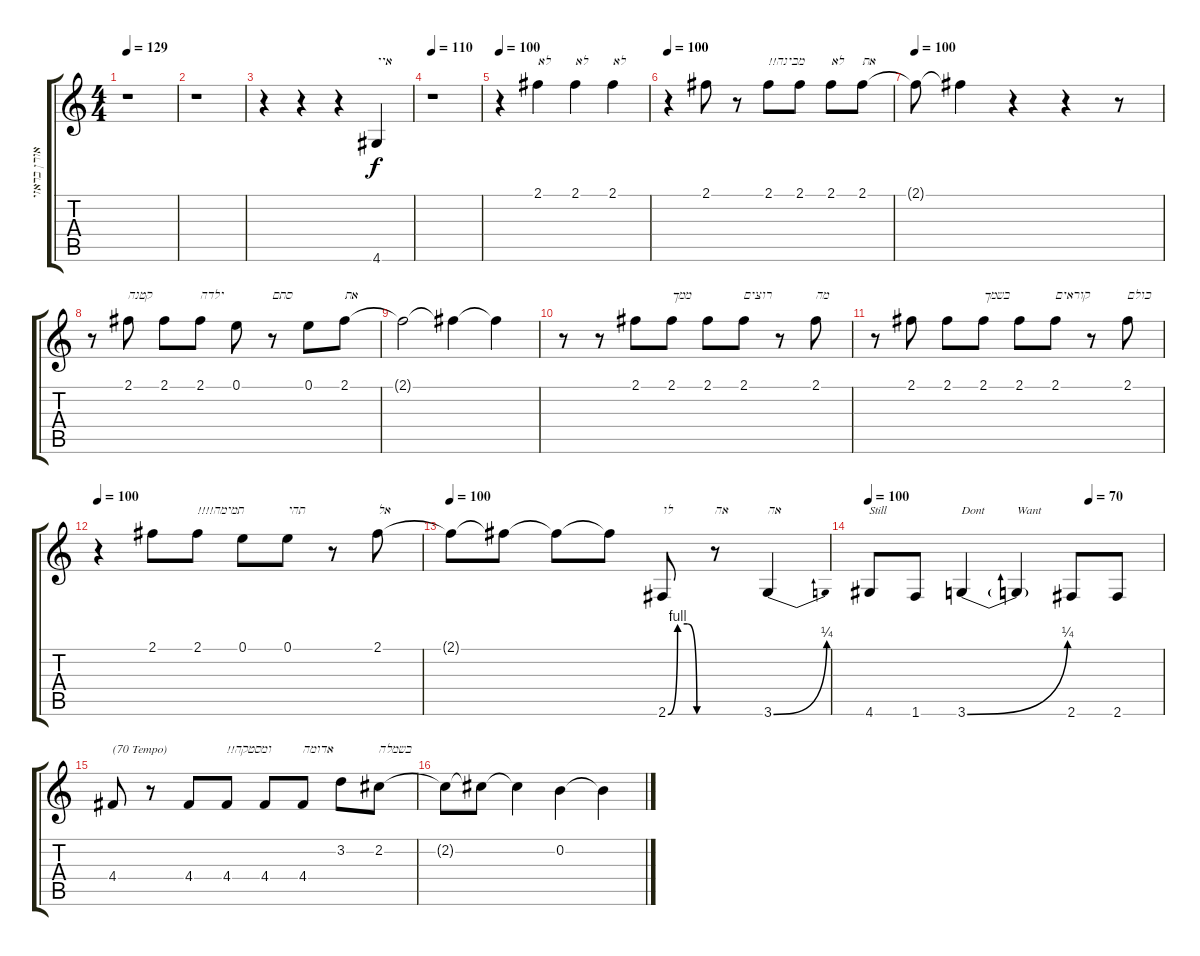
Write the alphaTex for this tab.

\track ("אורן בראזילאי - קולות" "אורן בראזי") {instrument contrabass}
\staff {score tabs}
\tuning (E4 B3 G3 D3 A2 E2) {hide}
\ts (4 4)
\tempo 129
\clef g2
\ks c
r.1{dy f} |
r.1 |
r.4 r.4 r.4{volume 16} 4.6.4{txt "איי"} |
\tempo 110
r.1 |
\tempo 100
r.4 2.1.4{txt "לא" volume 14} 2.1.4{txt "לא"} 2.1.4{txt "לא"} |
\tempo 100
r.4 2.1.8 r.8 2.1.8{txt "!!מבינה"} 2.1.8 2.1.8{txt "לא"} 2.1.8{txt "את"} |
\tempo 100
2.1{t}.8 2.1{t}.4 r.4 r.4 r.8 |
r.8 2.1.8{txt "קטנה"} 2.1.8 2.1.8{txt "ילדה"} 0.1.8 r.8{txt "סתם"} 0.1.8 2.1.8{txt "את "} |
2.1{t}.2 2.1{t}.4 2.1{t}.4 |
r.8 r.8 2.1.8 2.1.8{txt "ממך"} 2.1.8 2.1.8{txt "רוצים"} r.8 2.1.8{txt "מה"} |
r.8 2.1.8 2.1.8 2.1.8{txt "בשמך"} 2.1.8 2.1.8{txt "קוראים"} r.8 2.1.8{txt "כולם"} |
\tempo 100
r.4 2.1.8 2.1.8{txt "!!!!תמימה"} 0.1.8 0.1.8{txt "תהי"} r.8 2.1.8{txt "אל"} |
\tempo 100
2.1{t}.8 2.1{t}.8 2.1{t}.8 2.1{t}.8 2.6{be (custom 0 0 15 4 30 4 45 0 60 0)}.8{txt "לו"} r.8{txt "אה"} 3.6{be (bend 0 0 60 1)}.4{txt "אה"} |
\tempo 100
\tempo (70 0.75)
4.6.8{txt "Still" volume 10 instrument distortionguitar} 1.6.8 3.6{be (bend 0 0 60 1)}.4{txt "Dont"} 3.6{t}.4{txt "Want" volume 13} 2.6.8 2.6.8 |
4.4.8{txt "(70 Tempo)" instrument contrabass} r.8 4.4.8 4.4.8{txt "!!ומסטקה"} 4.4.8 4.4.8{txt "אדומה"} 3.2.8 2.2.8{txt "בשמלה"} |
2.2{t}.8 2.2{t}.8 2.2{t}.4 0.2.4 0.2{t}.4
